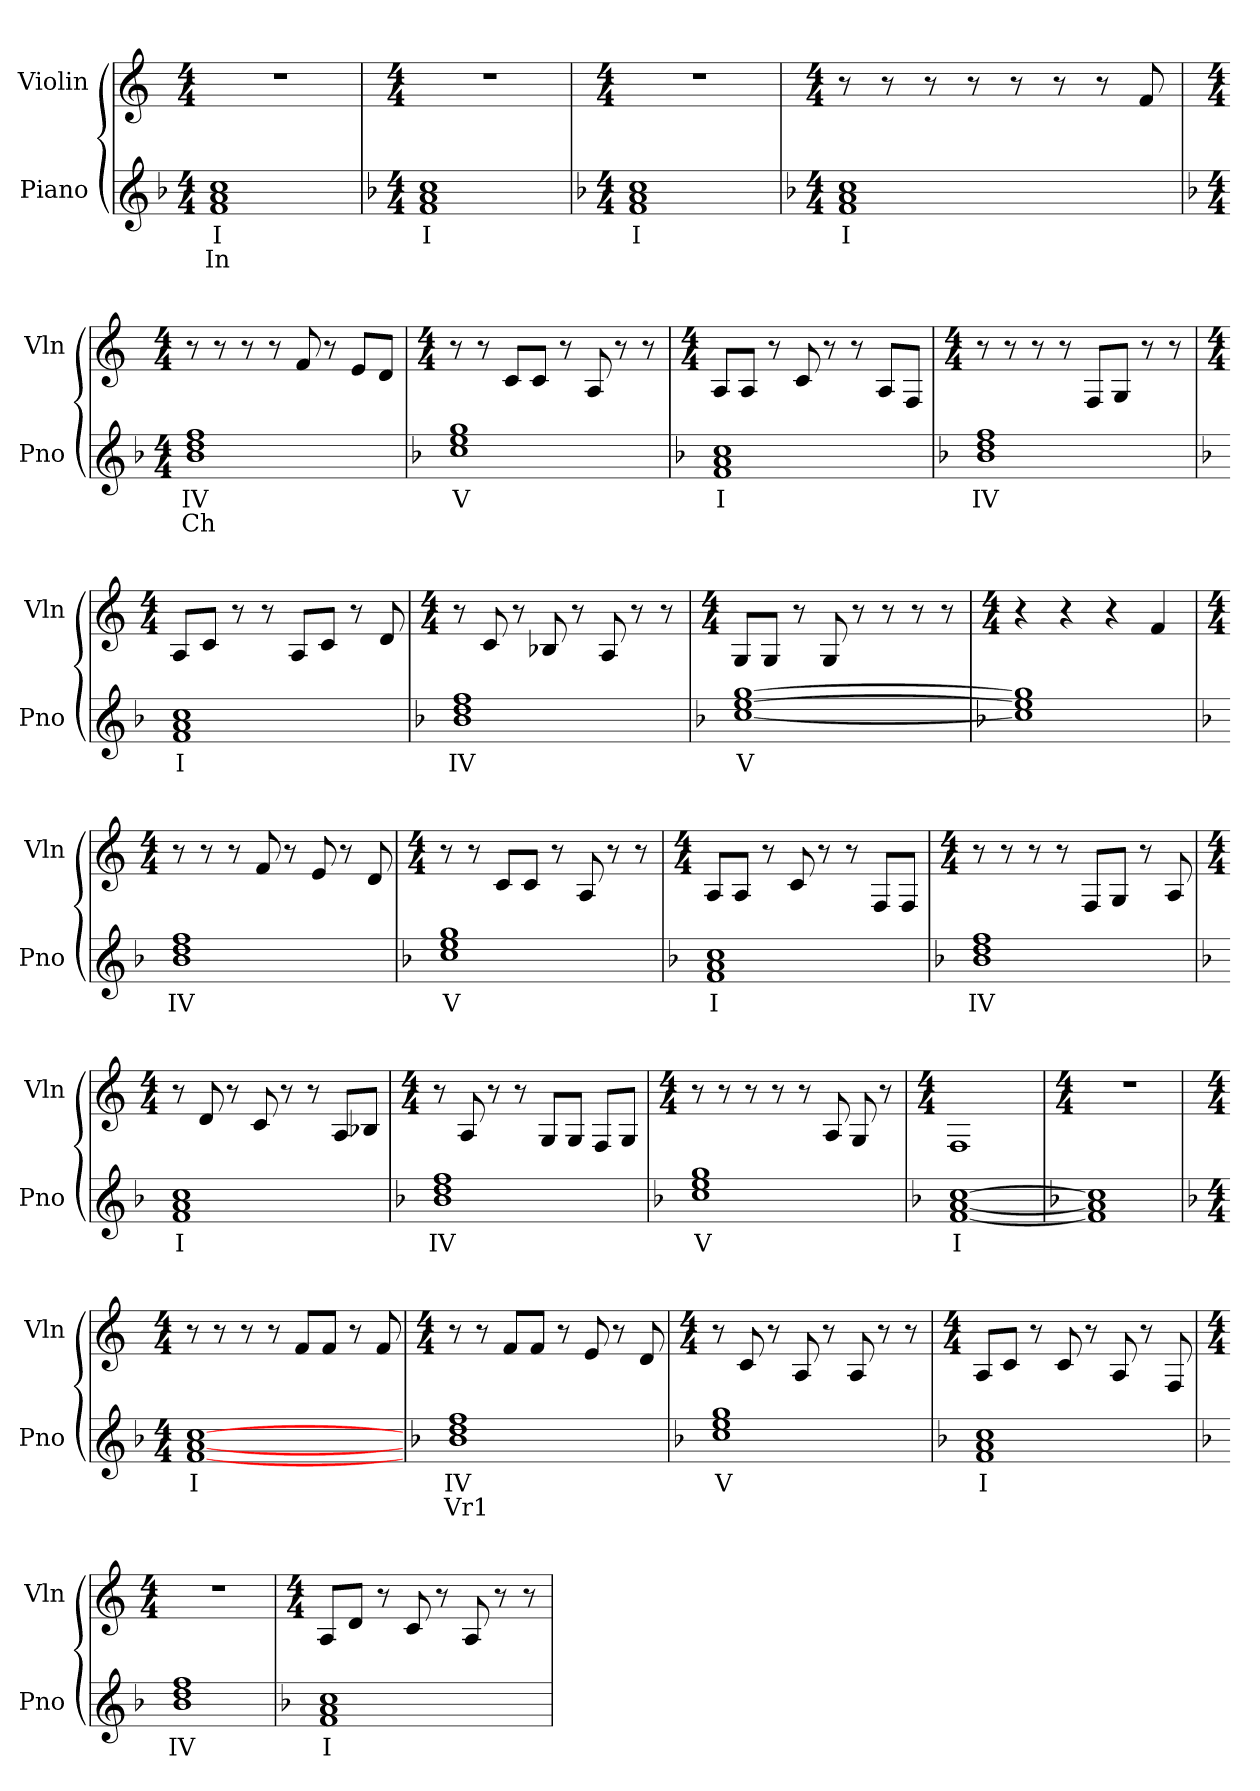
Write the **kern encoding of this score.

**kern	**text	**text	**kern
*part2	*part2	*part2	*part1
*staff2	*staff2	*staff2	*staff1
*I"Piano	*	*	*I"Violin
*I'Pno	*	*	*I'Vln
*k[b-]	*	*	*
*F:	*	*	*
*M4/4	*	*	*M4/4
=	=	=	=
1f 1a 1cc	I	In	1r
=	=	=	=
*k[b-]	*	*	*
*F:	*	*	*
*M4/4	*	*	*M4/4
1f 1a 1cc	I	.	1r
=	=	=	=
*k[b-]	*	*	*
*F:	*	*	*
*M4/4	*	*	*M4/4
1f 1a 1cc	I	.	1r
=	=	=	=
*k[b-]	*	*	*
*F:	*	*	*
*M4/4	*	*	*M4/4
1f 1a 1cc	I	.	8r
.	.	.	8r
.	.	.	8r
.	.	.	8r
.	.	.	8r
.	.	.	8r
.	.	.	8r
.	.	.	8f
=	=	=	=
*k[b-]	*	*	*
*F:	*	*	*
*M4/4	*	*	*M4/4
1b- 1dd 1ff	IV	Ch	8r
.	.	.	8r
.	.	.	8r
.	.	.	8r
.	.	.	8f
.	.	.	8r
.	.	.	8eL
.	.	.	8dJ
=	=	=	=
*k[b-]	*	*	*
*F:	*	*	*
*	*	*	*M4/4
1cc 1ee 1gg	V	.	8r
.	.	.	8r
.	.	.	8cL
.	.	.	8cJ
.	.	.	8r
.	.	.	8A
.	.	.	8r
.	.	.	8r
=	=	=	=
*k[b-]	*	*	*
*F:	*	*	*
*	*	*	*M4/4
1f 1a 1cc	I	.	8AL
.	.	.	8AJ
.	.	.	8r
.	.	.	8c
.	.	.	8r
.	.	.	8r
.	.	.	8AL
.	.	.	8FJ
=	=	=	=
*k[b-]	*	*	*
*F:	*	*	*
*	*	*	*M4/4
1b- 1dd 1ff	IV	.	8r
.	.	.	8r
.	.	.	8r
.	.	.	8r
.	.	.	8FL
.	.	.	8GJ
.	.	.	8r
.	.	.	8r
=	=	=	=
*k[b-]	*	*	*
*F:	*	*	*
*	*	*	*M4/4
1f 1a 1cc	I	.	8AL
.	.	.	8cJ
.	.	.	8r
.	.	.	8r
.	.	.	8AL
.	.	.	8cJ
.	.	.	8r
.	.	.	8d
=	=	=	=
*k[b-]	*	*	*
*F:	*	*	*
*	*	*	*M4/4
1b- 1dd 1ff	IV	.	8r
.	.	.	8c
.	.	.	8r
.	.	.	8B-X
.	.	.	8r
.	.	.	8A
.	.	.	8r
.	.	.	8r
=	=	=	=
*k[b-]	*	*	*
*F:	*	*	*
*	*	*	*M4/4
[1cc [1ee [1gg	V	.	8GL
.	.	.	8GJ
.	.	.	8r
.	.	.	8G
.	.	.	8r
.	.	.	8r
.	.	.	8r
.	.	.	8r
=	=	=	=
*k[b-]	*	*	*
*F:	*	*	*
*	*	*	*M4/4
1cc] 1ee] 1gg]	.	.	4r
.	.	.	4r
.	.	.	4r
.	.	.	4f
=	=	=	=
*k[b-]	*	*	*
*F:	*	*	*
*	*	*	*M4/4
1b- 1dd 1ff	IV	.	8r
.	.	.	8r
.	.	.	8r
.	.	.	8f
.	.	.	8r
.	.	.	8e
.	.	.	8r
.	.	.	8d
=	=	=	=
*k[b-]	*	*	*
*F:	*	*	*
*	*	*	*M4/4
1cc 1ee 1gg	V	.	8r
.	.	.	8r
.	.	.	8cL
.	.	.	8cJ
.	.	.	8r
.	.	.	8A
.	.	.	8r
.	.	.	8r
=	=	=	=
*k[b-]	*	*	*
*F:	*	*	*
*	*	*	*M4/4
1f 1a 1cc	I	.	8AL
.	.	.	8AJ
.	.	.	8r
.	.	.	8c
.	.	.	8r
.	.	.	8r
.	.	.	8FL
.	.	.	8FJ
=	=	=	=
*k[b-]	*	*	*
*F:	*	*	*
*	*	*	*M4/4
1b- 1dd 1ff	IV	.	8r
.	.	.	8r
.	.	.	8r
.	.	.	8r
.	.	.	8FL
.	.	.	8GJ
.	.	.	8r
.	.	.	8A
=	=	=	=
*k[b-]	*	*	*
*F:	*	*	*
*	*	*	*M4/4
1f 1a 1cc	I	.	8r
.	.	.	8d
.	.	.	8r
.	.	.	8c
.	.	.	8r
.	.	.	8r
.	.	.	8AL
.	.	.	8B-XJ
=	=	=	=
*k[b-]	*	*	*
*F:	*	*	*
*	*	*	*M4/4
1b- 1dd 1ff	IV	.	8r
.	.	.	8A
.	.	.	8r
.	.	.	8r
.	.	.	8GL
.	.	.	8GJ
.	.	.	8FL
.	.	.	8GJ
=	=	=	=
*k[b-]	*	*	*
*F:	*	*	*
*	*	*	*M4/4
1cc 1ee 1gg	V	.	8r
.	.	.	8r
.	.	.	8r
.	.	.	8r
.	.	.	8r
.	.	.	8A
.	.	.	8G
.	.	.	8r
=	=	=	=
*k[b-]	*	*	*
*F:	*	*	*
*	*	*	*M4/4
[1f [1a [1cc	I	.	1F
=	=	=	=
*k[b-]	*	*	*
*F:	*	*	*
*	*	*	*M4/4
1f] 1a] 1cc]	.	.	1r
=	=	=	=
*k[b-]	*	*	*
*F:	*	*	*
*M4/4	*	*	*M4/4
[1f [1a [1cc	I	.	8r
.	.	.	8r
.	.	.	8r
.	.	.	8r
.	.	.	8fL
.	.	.	8fJ
.	.	.	8r
.	.	.	8f
=	=	=	=
*k[b-]	*	*	*
*F:	*	*	*
*	*	*	*M4/4
1b- 1dd 1ff	IV	Vr1	8r
.	.	.	8r
.	.	.	8fL
.	.	.	8fJ
.	.	.	8r
.	.	.	8e
.	.	.	8r
.	.	.	8d
=	=	=	=
*k[b-]	*	*	*
*F:	*	*	*
*	*	*	*M4/4
1cc 1ee 1gg	V	.	8r
.	.	.	8c
.	.	.	8r
.	.	.	8A
.	.	.	8r
.	.	.	8A
.	.	.	8r
.	.	.	8r
=	=	=	=
*k[b-]	*	*	*
*F:	*	*	*
*	*	*	*M4/4
1f 1a 1cc	I	.	8AL
.	.	.	8cJ
.	.	.	8r
.	.	.	8c
.	.	.	8r
.	.	.	8A
.	.	.	8r
.	.	.	8F
=	=	=	=
*k[b-]	*	*	*
*F:	*	*	*
*	*	*	*M4/4
1b- 1dd 1ff	IV	.	1r
=	=	=	=
*k[b-]	*	*	*
*F:	*	*	*
*	*	*	*M4/4
1f 1a 1cc	I	.	8AL
.	.	.	8dJ
.	.	.	8r
.	.	.	8c
.	.	.	8r
.	.	.	8A
.	.	.	8r
.	.	.	8r
=	=	=	=
*-	*-	*-	*-
